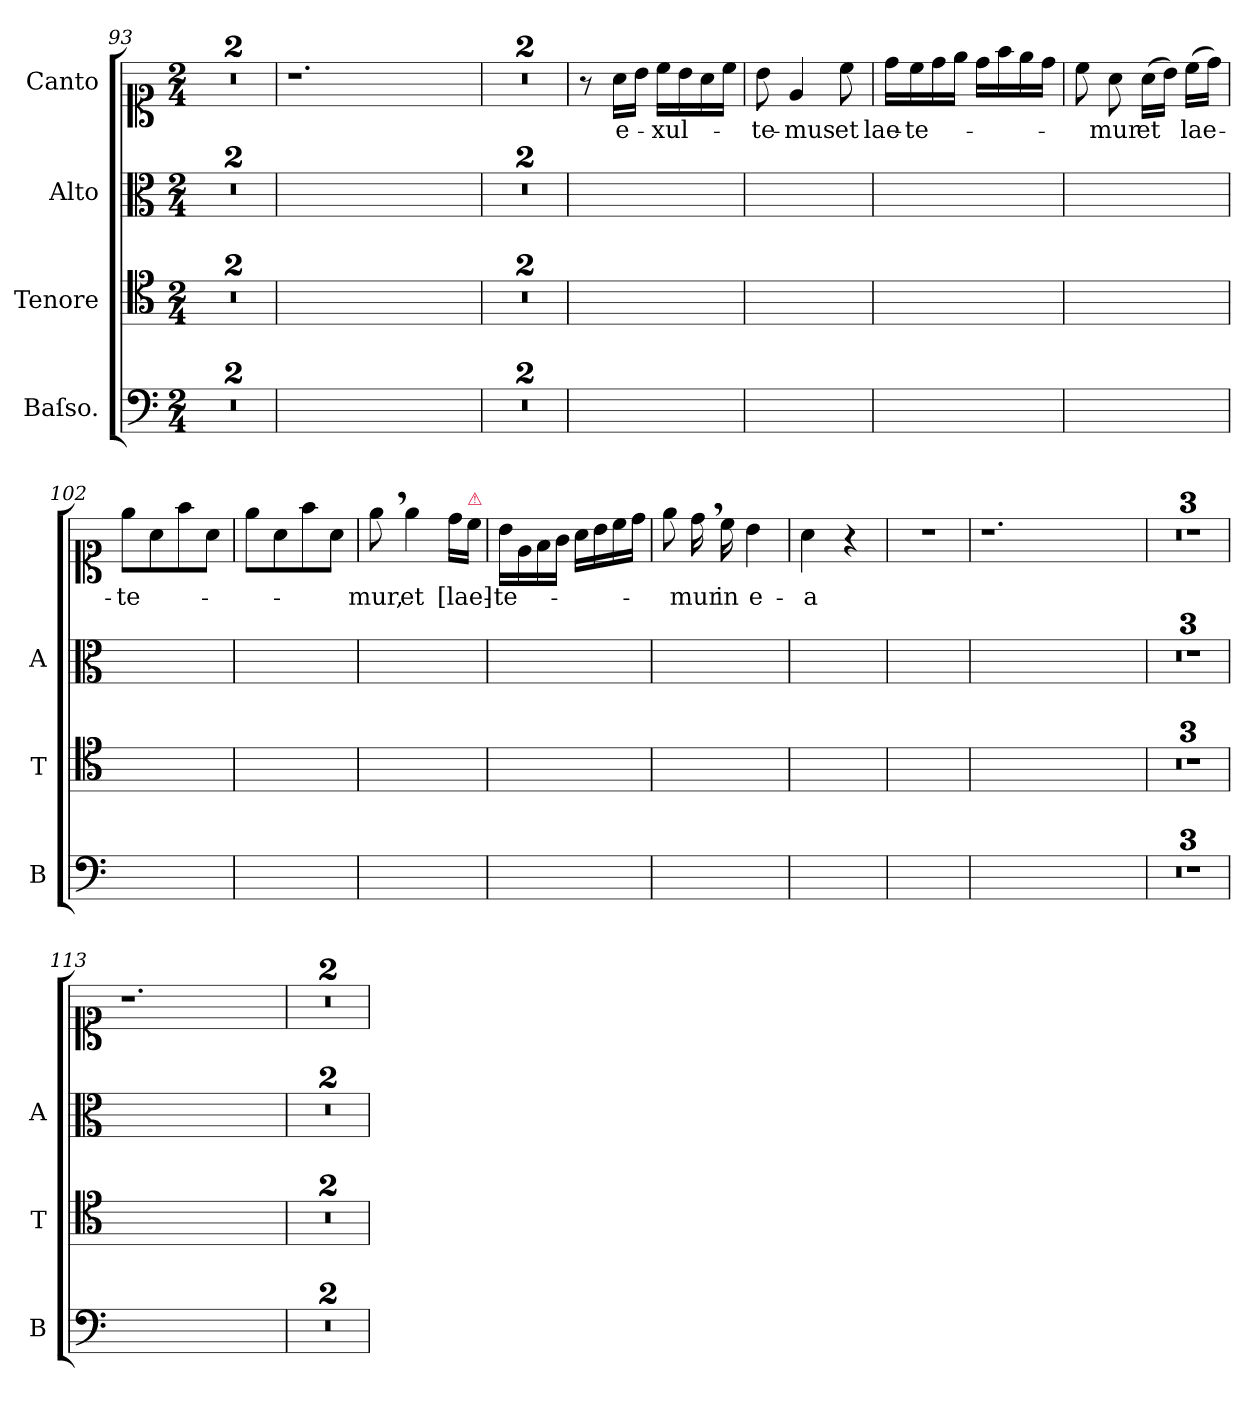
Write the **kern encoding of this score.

**kern	**kern	**kern	**kern	**text
*part4	*part3	*part2	*part1	*part1
*staff4	*staff3	*staff2	*staff1	*staff1
*I"Baſso.	*I"Tenore	*I"Alto	*I"Canto	*
*I'B	*I'T	*I'A	*	*
*clefF4	*clefC4	*clefC3	*clefC1	*
*k[]	*k[]	*k[]	*k[]	*
*M2/4	*M2/4	*M2/4	*M2/4	*
=93	=93	=93	=93	=93
2ryy	2ryy	2ryy	2ryy	.
=94	=94	=94	=94	=94
2ryy	2ryy	2ryy	2r	.
=95	=95	=95	=95	=95
2ryy	2ryy	2ryy	1.r	.
1ryy	1ryy	1ryy	.	.
=96	=96	=96	=96	=96
2ryy	2ryy	2ryy	2ryy	.
=97	=97	=97	=97	=97
2ryy	2ryy	2ryy	2ryy	.
=98	=98	=98	=98	=98
2ryy	2ryy	2ryy	8r	.
.	.	.	16a\LL	e-
.	.	.	16b\JJ	.
.	.	.	16cc\LL	-xul-
.	.	.	16b\	.
.	.	.	16a\	.
.	.	.	16cc\JJ	.
=99	=99	=99	=99	=99
2ryy	2ryy	2ryy	8b\	-te-
.	.	.	4e/	-mus
.	.	.	8cc\	et
=100	=100	=100	=100	=100
2ryy	2ryy	2ryy	16dd\LL	lae-
.	.	.	16cc\	-te-
.	.	.	16dd\	.
.	.	.	16ee\JJ	.
.	.	.	16dd\LL	.
.	.	.	16ff\	.
.	.	.	16ee\	.
.	.	.	16dd\JJ	.
=101	=101	=101	=101	=101
2ryy	2ryy	2ryy	8cc\	.
.	.	.	8a\	-mur
.	.	.	(16a\LL	et
.	.	.	16b\JJ)	.
.	.	.	(16cc\LL	lae-
.	.	.	16dd\JJ)	.
=102	=102	=102	=102	=102
2ryy	2ryy	2ryy	8ee\L	-te-
.	.	.	8a\	.
.	.	.	8ff\	.
.	.	.	8a\J	.
=103	=103	=103	=103	=103
2ryy	2ryy	2ryy	8ee\L	.
.	.	.	8a\	.
.	.	.	8ff\	.
.	.	.	8a\J	.
=104	=104	=104	=104	=104
2ryy	2ryy	2ryy	8ee,<\	-mur,
.	.	.	4ee\	et
.	.	.	16dd\LL	[lae]-
!	!	!	!LO:TX:a:color=crimson:t=⚠	!
.	.	.	16cc\JJ	.
=105	=105	=105	=105	=105
2ryy	2ryy	2ryy	16b\LL	-te-
.	.	.	16e\	.
.	.	.	16f\	.
.	.	.	16g\JJ	.
.	.	.	16a\LL	.
.	.	.	16b\	.
.	.	.	16cc\	.
.	.	.	16dd\JJ	.
=106	=106	=106	=106	=106
2ryy	2ryy	2ryy	8ee\	.
.	.	.	16dd,<\	-mur
.	.	.	16cc\	in
.	.	.	4b\	e-
=107	=107	=107	=107	=107
2ryy	2ryy	2ryy	4a\	-a
.	.	.	4r	.
=108	=108	=108	=108	=108
2ryy	2ryy	2ryy	2r	.
=109	=109	=109	=109	=109
2ryy	2ryy	2ryy	1.r	.
1ryy	1ryy	1ryy	.	.
=110	=110	=110	=110	=110
2ryy	2ryy	2ryy	2ryy	.
=111	=111	=111	=111	=111
2ryy	2ryy	2ryy	2ryy	.
=112	=112	=112	=112	=112
2ryy	2ryy	2ryy	2r	.
=113	=113	=113	=113	=113
2ryy	2ryy	2ryy	1.r	.
1ryy	1ryy	1ryy	.	.
=114	=114	=114	=114	=114
2ryy	2ryy	2ryy	2ryy	.
=115	=115	=115	=115	=115
2ryy	2ryy	2ryy	2ryy	.
=	=	=	=	=
*-	*-	*-	*-	*-
